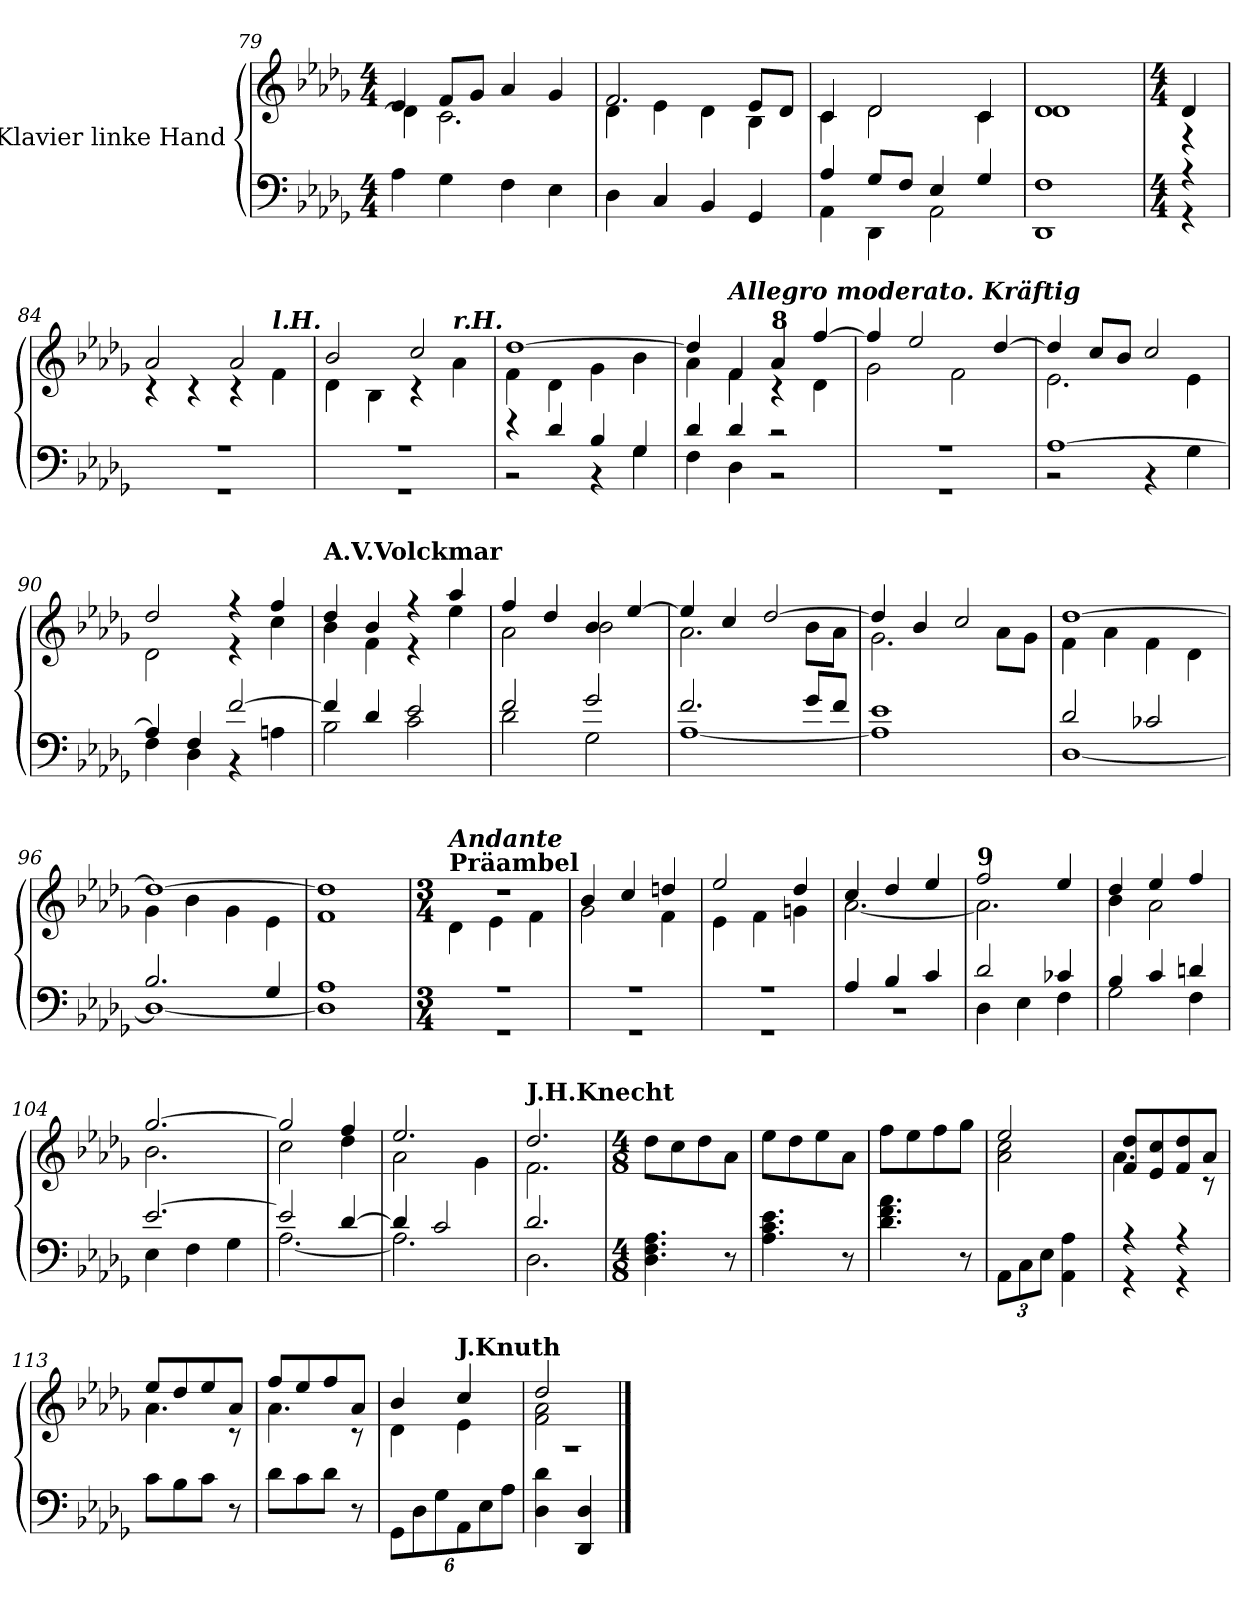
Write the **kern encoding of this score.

**kern	**kern
*part1	*part1
*staff2	*staff1
*I"Klavier linke Hand	*
*clefF4	*clefG2
*k[b-e-a-d-g-]	*k[b-e-a-d-g-]
*M4/4	*M4/4
=79	=79
*^	*^
1ryy	4A-\	4e-/	4d-\]
.	4G-\	8f/L	2.c\
.	.	8g-/J	.
.	4F\	4a-/	.
.	4E-\	4g-/	.
=80	=80	=80	=80
1ryy	4D-\	2.f/	4d-\
.	4C/	.	4e-\
.	4BB-/	.	4d-\
.	4GG-/	8e-/L	4B-\
.	.	8d-/J	.
!!LO:LB:g=z	!!
=81	=81	=81	=81
4A-/	4AA-\	4c/	4c\
8G-/L	4DD-\	2d-/	2d-\
8F/J	.	.	.
4E-/	2AA-\	.	.
4G-/	.	4c/	4c\
=82	=82	=82	=82
1F	1DD-	1d-	1d-
!!LO:LB:g=z	!!
=83	=83	=83	=83
*M4/4	*	*M4/4	*
4r	4r	4d-/	4r
=84	=84	=84	=84
1r	1r	2a-/	4r
.	.	.	4r
.	.	2a-/	4r
!	!	!	!LO:TX:a:Bi:t=l.H.
.	.	.	4f\
=85	=85	=85	=85
1r	1r	2b-/	4d-\
.	.	.	4B-\
.	.	2cc/	4r
!	!	!	!LO:TX:a:Bi:t=r.H.
.	.	.	4a-\
=86	=86	=86	=86
4r	2r	[1dd-	4f\
4d-/	.	.	4d-\
4B-/	4r	.	4g-\
4G-/	4G-\	.	4b-\
=87	=87	=87	=87
4d-/	4F\	4dd-/]	4a-\
!	!	!LO:TX:a:Bi:t=Allegro moderato. Kräftig	!
4d-/	4D-\	4f/	4f\
!	!	!LO:TX:a:B:t=8	!
2r	2r	4a-/	4r
.	.	[4ff/	4d-\
=88	=88	=88	=88
1r	1r	4ff/]	2g-\
.	.	2ee-/	.
.	.	.	2f\
.	.	[4dd-/	.
!!LO:LB:g=z	!!
=89	=89	=89	=89
[1A-	2r	4dd-/]	2.e-\
.	.	8cc/L	.
.	.	8b-/J	.
.	4r	2cc/	.
.	4G-\	.	4e-\
=90	=90	=90	=90
4A-/]	4F\	2dd-/	2d-\
4F/	4D-\	.	.
[2f/	4r	4r	4r
.	4An\	4ff/	4cc\
=91	=91	=91	=91
!	!	!LO:TX:a:B:t=A.V.Volckmar	!
4f/]	2B-\	4dd-/	4b-\
4d-/	.	4b-/	4f\
2e-/	2c\	4r	4r
.	.	4aa-/	4ee-\
!!LO:LB:g=z	!!
=92	=92	=92	=92
2f/	2d-\	4ff/	2a-\
.	.	4dd-/	.
2g-/	2G-\	4b-/	2b-\
.	.	[4ee-/	.
=93	=93	=93	=93
2.f/	[1A-	4ee-/]	2.a-\
.	.	4cc/	.
.	.	[2dd-/	.
8g-/L	.	.	8b-\L
8f/J	.	.	8a-\J
=94	=94	=94	=94
1e-	1A-]	4dd-/]	2.g-\
.	.	4b-/	.
.	.	2cc/	.
.	.	.	8a-\L
.	.	.	8g-\J
=95	=95	=95	=95
2d-/	[1D-	[1dd-	4f\
.	.	.	4a-\
2c-X/	.	.	4f\
.	.	.	4d-\
=96	=96	=96	=96
2.B-/	1D-_	1dd-_	4g-\
.	.	.	4b-\
.	.	.	4g-\
4G-/	.	.	4e-\
=97	=97	=97	=97
1A-	1D-]	1dd-]	1f
!!LO:LB:g=z	!!
=98	=98	=98	=98
*M3/4	*	*M3/4	*
!	!	!LO:TX:a:B:t=Präambel	!
!	!	!LO:TX:a:Bi:t=Andante	!
2.r	2.r	2.r	4d-\
.	.	.	4e-\
.	.	.	4f\
=99	=99	=99	=99
2.r	2.r	4b-/	2g-\
.	.	4cc/	.
.	.	4ddn/	4f\
=100	=100	=100	=100
2.r	2.r	2ee-/	4e-\
.	.	.	4f\
.	.	4dd-/	4gn\
=101	=101	=101	=101
4A-/	2.r	4cc/	[2.a-\
4B-/	.	4dd-/	.
4c/	.	4ee-/	.
=102	=102	=102	=102
!	!	!LO:TX:a:B:t=9	!
2d-/	4D-\	2ff/	2.a-\]
.	4E-\	.	.
4c-X/	4F\	4ee-/	.
=103	=103	=103	=103
4B-/	2G-\	4dd-/	4b-\
4c/	.	4ee-/	2a-\
4dn/	4F\	4ff/	.
=104	=104	=104	=104
[2.e-/	4E-\	[2.gg-/	2.b-\
.	4F\	.	.
.	4G-\	.	.
=105	=105	=105	=105
2e-/]	[2.A-\	2gg-/]	2cc\
[4d-/	.	4ff/	4dd-\
!!LO:PB:g=z	!!
=106	=106	=106	=106
4d-/]	2.A-\]	2.ee-/	2a-\
2c/	.	.	.
.	.	.	4g-\
=107	=107	=107	=107
!	!	!LO:TX:a:B:t=J.H.Knecht	!
2.d-/	2.D-\	2.dd-/	2.f\
*	*	*v	*v
!!LO:LB:g=z
=108	=108	=108
*M4/8	*	*M4/8
*	*	*^
!	!	!LO:TX:a:Bi:t=Mäßig schnell	!
*	*	*v	*v
4ryy	4.D-\ 4.F\ 4.A-\	8dd-\L
.	.	8cc\
8ryy	.	8dd-\
8ryy	8r	8a-\J
=109	=109	=109
4ryy	4.A-\ 4.c\ 4.e-\	8ee-\L
.	.	8dd-\
8ryy	.	8ee-\
8ryy	8r	8a-\J
=110	=110	=110
4.ryy	4.d-\ 4.f\ 4.a-\	8ff\L
.	.	8ee-\
.	.	8ff\
8ryy	8r	8gg-\J
=111	=111	=111
*	*	*^
4ryy	12AA-\L	2ee-/	2a-\ 2cc\
.	12C\	.	.
.	12E-\J	.	.
4ryy	4AA-\ 4A-\	.	.
=112	=112	=112	=112
4r	4r	8f/ 8dd-/L	4.a-\
.	.	8e-/ 8cc/	.
4r	4r	8f/ 8dd-/	.
.	.	8a-/J	8r
=113	=113	=113	=113
4ryy	8c\L	8ee-/L	4.a-\
.	8B-\	8dd-/	.
4ryy	8c\J	8ee-/	.
.	8r	8a-/J	8r
!!LO:LB:g=z	!!
=114	=114	=114	=114
4ryy	8d-\L	8ff/L	4.a-\
.	8c\	8ee-/	.
4ryy	8d-\J	8ff/	.
.	8r	8a-/J	8r
=115	=115	=115	=115
4ryy	12GG-\L	4b-/	4d-\
.	12D-\	.	.
.	12G-\	.	.
!	!	!LO:TX:a:B:t=J.Knuth	!
4ryy	12AA-\	4cc/	4e-\
.	12E-\	.	.
.	12A-\J	.	.
=116	=116	=116	=116
2r	4D-\ 4d-\	2dd-/	2f\ 2a-\
.	4DD-/ 4D-/	.	.
*v	*v	*	*
*	*v	*v
==	==
*-	*-
